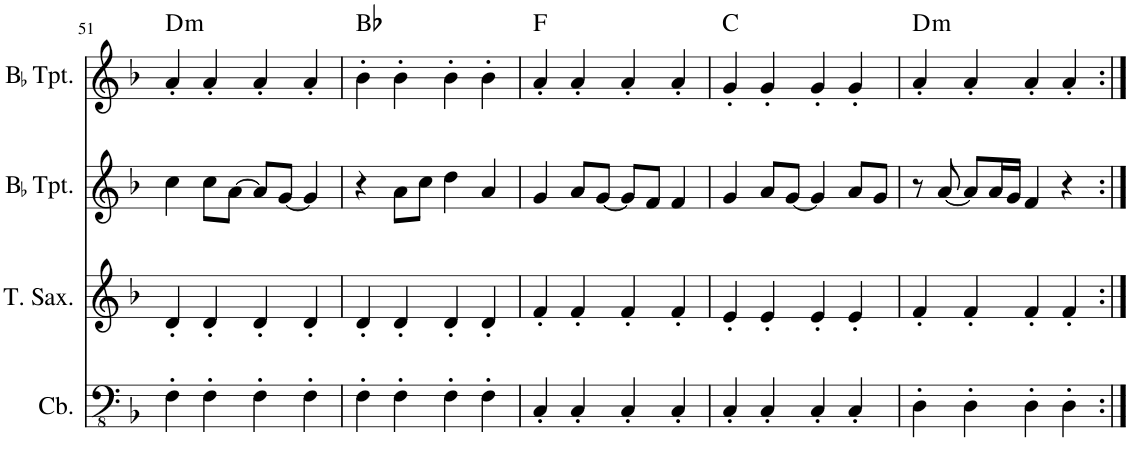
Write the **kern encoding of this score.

**kern	**kern	**kern	**kern	**harte
*part4	*part3	*part2	*part1	*part1
*staff4	*staff3	*staff2	*staff1	*
*I"Double Bass	*I"Tenor Saxophone	*I"BaccidentalFlat Trumpet	*I"BaccidentalFlat Trumpet	*
*	*I'T. Sax.	*I'BaccidentalFlat Tpt.	*I'BaccidentalFlat Tpt.	*
!!LO:PB:g=z
*clefFv4	*clefG2	*clefG2	*clefG2	*
*Trd7c12	*Trd8c14	*Trd1c2	*Trd1c2	*
*k[b-]	*k[b-]	*k[b-]	*k[b-]	*
*M4/4	*M4/4	*M4/4	*M4/4	*
=51	=51	=51	=51	=51
!	!	!	!	!LO:H:kt=m
4FF'\	4d'/	4cc\	4a'/	D:min
4FF'\	4d'/	8cc\L	4a'/	.
.	.	[8a\J	.	.
4FF'\	4d'/	8a/L]	4a'/	.
.	.	[8g/J	.	.
4FF'\	4d'/	4g/]	4a'/	.
=52	=52	=52	=52	=52
4FF'\	4d'/	4r	4b-'\	Bb:maj
4FF'\	4d'/	8a\L	4b-'\	.
.	.	8cc\J	.	.
4FF'\	4d'/	4dd\	4b-'\	.
4FF'\	4d'/	4a/	4b-'\	.
=53	=53	=53	=53	=53
4CC'/	4f'/	4g/	4a'/	F:maj
4CC'/	4f'/	8a/L	4a'/	.
.	.	[8g/J	.	.
4CC'/	4f'/	8g/L]	4a'/	.
.	.	8f/J	.	.
4CC'/	4f'/	4f/	4a'/	.
=54	=54	=54	=54	=54
4CC'/	4e'/	4g/	4g'/	C:maj
4CC'/	4e'/	8a/L	4g'/	.
.	.	[8g/J	.	.
4CC'/	4e'/	4g/]	4g'/	.
4CC'/	4e'/	8a/L	4g'/	.
.	.	8g/J	.	.
=55	=55	=55	=55	=55
!	!	!	!	!LO:H:kt=m
4DD'\	4f'/	8r	4a'/	D:min
.	.	[8a/	.	.
4DD'\	4f'/	8a/L]	4a'/	.
.	.	16a/L	.	.
.	.	16g/JJ	.	.
4DD'\	4f'/	4f/	4a'/	.
4DD'\	4f'/	4r	4a'/	.
=:|!	=:|!	=:|!	=:|!	=:|!
*-	*-	*-	*-	*-
